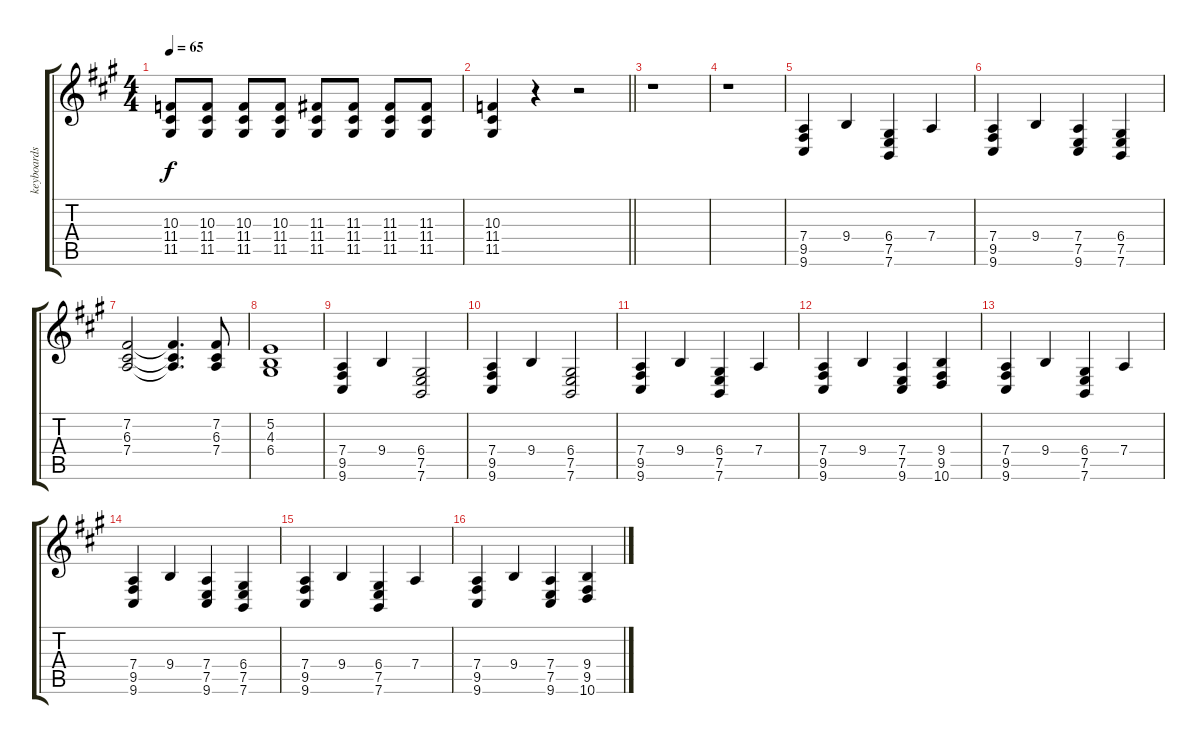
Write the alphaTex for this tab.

\track ("keyboards" "keyboards") {instrument reedorgan}
\staff {score tabs}
\tuning (E4 B3 G3 D3 A2 E2) {hide}
\ts (4 4)
\tempo 65
\clef g2
\ks f#minor
(10.3 11.4 11.5).8{dy f} (10.3 11.4 11.5).8 (10.3 11.4 11.5).8 (10.3 11.4 11.5).8 (11.3 11.4 11.5).8 (11.3 11.4 11.5).8 (11.3 11.4 11.5).8 (11.3 11.4 11.5).8 |
\barLineRight lightlight
(10.3 11.4 11.5).4 r.4 r.2 |
r.1 |
r.1 |
(7.4 9.5 9.6).4 9.4.4 (6.4 7.5 7.6).4 7.4.4 |
(7.4 9.5 9.6).4 9.4.4 (7.4 7.5 9.6).4 (6.4 7.5 7.6).4 |
(7.2 6.3 7.4).2 (7.2{t} 6.3{t} 7.4{t}).4{d} (7.2 6.3 7.4).8 |
(5.2 4.3 6.4).1 |
(7.4 9.5 9.6).4 9.4.4 (6.4 7.5 7.6).2 |
(7.4 9.5 9.6).4 9.4.4 (6.4 7.5 7.6).2 |
(7.4 9.5 9.6).4 9.4.4 (6.4 7.5 7.6).4 7.4.4 |
(7.4 9.5 9.6).4 9.4.4 (7.4 7.5 9.6).4 (9.4 9.5 10.6).4 |
(7.4 9.5 9.6).4 9.4.4 (6.4 7.5 7.6).4 7.4.4 |
(7.4 9.5 9.6).4 9.4.4 (7.4 7.5 9.6).4 (6.4 7.5 7.6).4 |
(7.4 9.5 9.6).4 9.4.4 (6.4 7.5 7.6).4 7.4.4 |
(7.4 9.5 9.6).4 9.4.4 (7.4 7.5 9.6).4 (9.4 9.5 10.6).4
